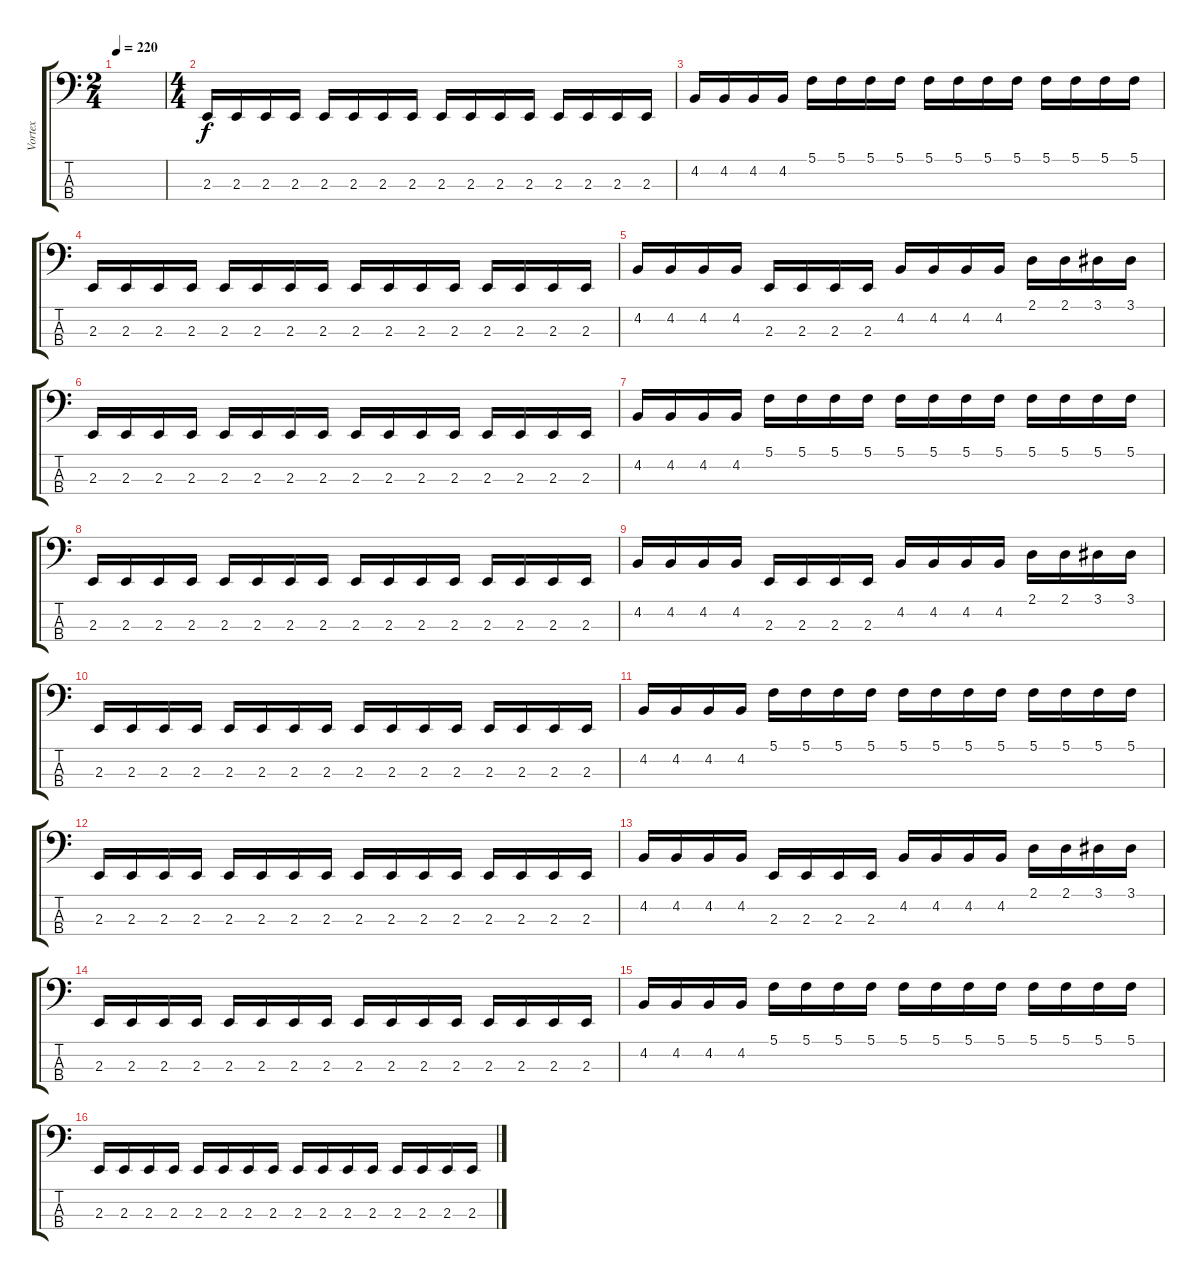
\track ("Vortex" "Vortex") {instrument electricbassfinger}
\staff {score tabs}
\tuning (C2 G1 D1 A0) {hide}
\ts (2 4)
\tempo 220
\clef f4
\ks c
|
\ts (4 4)
\section ("" "")
2.3.16 2.3.16 2.3.16 2.3.16 2.3.16 2.3.16 2.3.16 2.3.16 2.3.16 2.3.16 2.3.16 2.3.16 2.3.16 2.3.16 2.3.16 2.3.16 |
4.2.16 4.2.16 4.2.16 4.2.16 5.1.16 5.1.16 5.1.16 5.1.16 5.1.16 5.1.16 5.1.16 5.1.16 5.1.16 5.1.16 5.1.16 5.1.16 |
2.3.16 2.3.16 2.3.16 2.3.16 2.3.16 2.3.16 2.3.16 2.3.16 2.3.16 2.3.16 2.3.16 2.3.16 2.3.16 2.3.16 2.3.16 2.3.16 |
4.2.16 4.2.16 4.2.16 4.2.16 2.3.16 2.3.16 2.3.16 2.3.16 4.2.16 4.2.16 4.2.16 4.2.16 2.1.16 2.1.16 3.1.16 3.1.16 |
2.3.16 2.3.16 2.3.16 2.3.16 2.3.16 2.3.16 2.3.16 2.3.16 2.3.16 2.3.16 2.3.16 2.3.16 2.3.16 2.3.16 2.3.16 2.3.16 |
4.2.16 4.2.16 4.2.16 4.2.16 5.1.16 5.1.16 5.1.16 5.1.16 5.1.16 5.1.16 5.1.16 5.1.16 5.1.16 5.1.16 5.1.16 5.1.16 |
2.3.16 2.3.16 2.3.16 2.3.16 2.3.16 2.3.16 2.3.16 2.3.16 2.3.16 2.3.16 2.3.16 2.3.16 2.3.16 2.3.16 2.3.16 2.3.16 |
4.2.16 4.2.16 4.2.16 4.2.16 2.3.16 2.3.16 2.3.16 2.3.16 4.2.16 4.2.16 4.2.16 4.2.16 2.1.16 2.1.16 3.1.16 3.1.16 |
2.3.16 2.3.16 2.3.16 2.3.16 2.3.16 2.3.16 2.3.16 2.3.16 2.3.16 2.3.16 2.3.16 2.3.16 2.3.16 2.3.16 2.3.16 2.3.16 |
4.2.16 4.2.16 4.2.16 4.2.16 5.1.16 5.1.16 5.1.16 5.1.16 5.1.16 5.1.16 5.1.16 5.1.16 5.1.16 5.1.16 5.1.16 5.1.16 |
2.3.16 2.3.16 2.3.16 2.3.16 2.3.16 2.3.16 2.3.16 2.3.16 2.3.16 2.3.16 2.3.16 2.3.16 2.3.16 2.3.16 2.3.16 2.3.16 |
4.2.16 4.2.16 4.2.16 4.2.16 2.3.16 2.3.16 2.3.16 2.3.16 4.2.16 4.2.16 4.2.16 4.2.16 2.1.16 2.1.16 3.1.16 3.1.16 |
2.3.16 2.3.16 2.3.16 2.3.16 2.3.16 2.3.16 2.3.16 2.3.16 2.3.16 2.3.16 2.3.16 2.3.16 2.3.16 2.3.16 2.3.16 2.3.16 |
4.2.16 4.2.16 4.2.16 4.2.16 5.1.16 5.1.16 5.1.16 5.1.16 5.1.16 5.1.16 5.1.16 5.1.16 5.1.16 5.1.16 5.1.16 5.1.16 |
2.3.16 2.3.16 2.3.16 2.3.16 2.3.16 2.3.16 2.3.16 2.3.16 2.3.16 2.3.16 2.3.16 2.3.16 2.3.16 2.3.16 2.3.16 2.3.16
